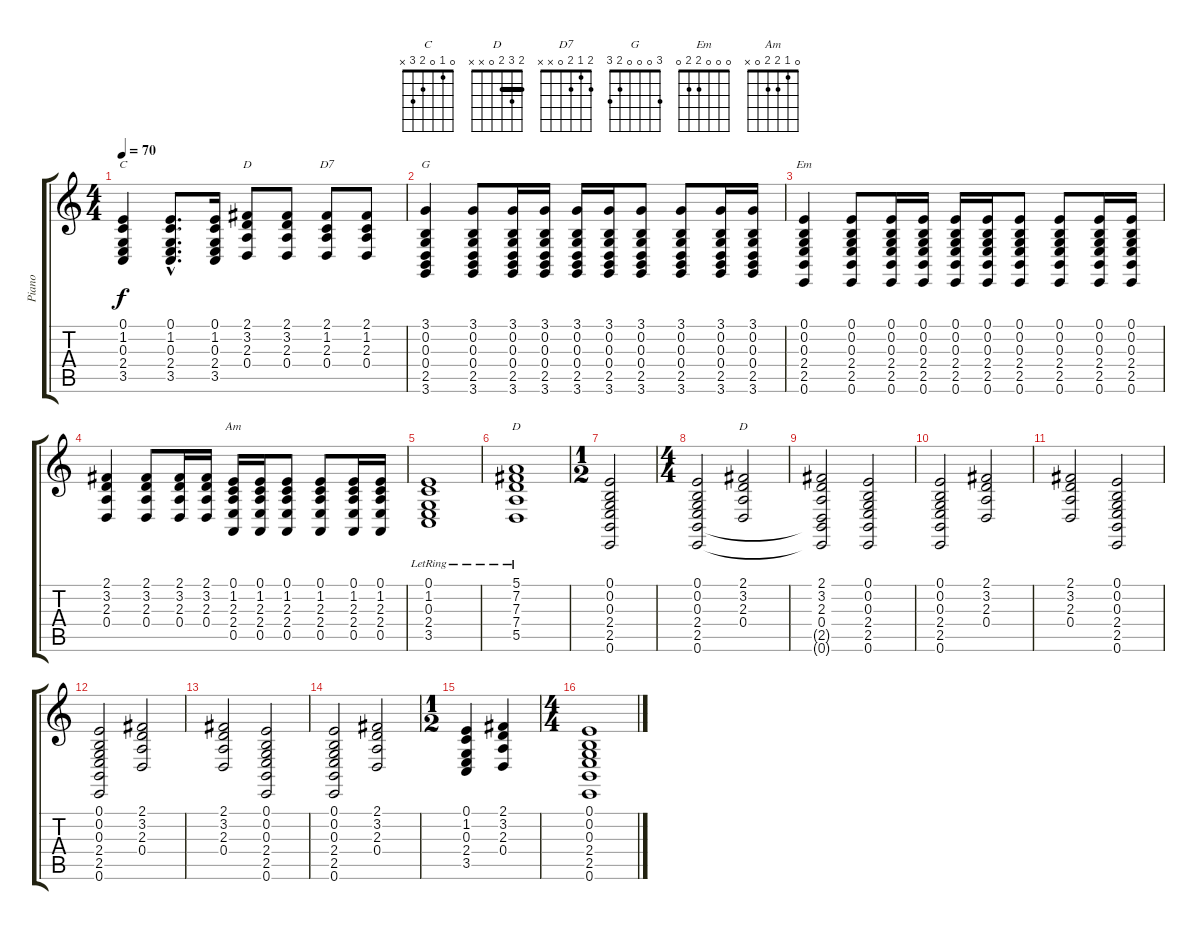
\track ("Piano" "Piano") {instrument acousticgrandpiano}
\staff {score tabs}
\tuning (E4 B3 G3 D3 A2 E2) {hide}
\chord ("C" 0 1 0 2 3 x)
\chord ("D" 2 3 2 0 x x)
\chord ("D7" 2 1 2 0 x x)
\chord ("G" 3 0 0 0 2 3)
\chord ("Em" 0 0 0 2 2 0)
\chord ("Am" 0 1 2 2 0 x)
\chord ("D" 5 7 7 7 5 x) {firstfret 5 barre 5}
\chord ("D" 2 3 2 0 x x) {barre 2}
\ts (4 4)
\tempo 70
\clef g2
\ks c
(0.1 1.2 0.3 2.4 3.5).4{ch "C" dy f} (0.1{hac} 1.2{hac} 0.3{hac} 2.4{hac} 3.5{hac}).8{d} (0.1 1.2 0.3 2.4 3.5).16 (2.1 3.2 2.3 0.4).8{ch "D"} (2.1 3.2 2.3 0.4).8 (2.1 1.2 2.3 0.4).8{ch "D7"} (2.1 1.2 2.3 0.4).8 |
(3.1 0.2 0.3 0.4 2.5 3.6).4{ch "G"} (3.1 0.2 0.3 0.4 2.5 3.6).8 (3.1 0.2 0.3 0.4 2.5 3.6).16 (3.1 0.2 0.3 0.4 2.5 3.6).16 (3.1 0.2 0.3 0.4 2.5 3.6).16 (3.1 0.2 0.3 0.4 2.5 3.6).16 (3.1 0.2 0.3 0.4 2.5 3.6).8 (3.1 0.2 0.3 0.4 2.5 3.6).8 (3.1 0.2 0.3 0.4 2.5 3.6).16 (3.1 0.2 0.3 0.4 2.5 3.6).16 |
(0.1 0.2 0.3 2.4 2.5 0.6).4{ch "Em"} (0.1 0.2 0.3 2.4 2.5 0.6).8 (0.1 0.2 0.3 2.4 2.5 0.6).16 (0.1 0.2 0.3 2.4 2.5 0.6).16 (0.1 0.2 0.3 2.4 2.5 0.6).16 (0.1 0.2 0.3 2.4 2.5 0.6).16 (0.1 0.2 0.3 2.4 2.5 0.6).8 (0.1 0.2 0.3 2.4 2.5 0.6).8 (0.1 0.2 0.3 2.4 2.5 0.6).16 (0.1 0.2 0.3 2.4 2.5 0.6).16 |
(2.1 3.2 2.3 0.4).4 (2.1 3.2 2.3 0.4).8 (2.1 3.2 2.3 0.4).16 (2.1 3.2 2.3 0.4).16 (0.1 1.2 2.3 2.4 0.5).16{ch "Am"} (0.1 1.2 2.3 2.4 0.5).16 (0.1 1.2 2.3 2.4 0.5).8 (0.1 1.2 2.3 2.4 0.5).8 (0.1 1.2 2.3 2.4 0.5).16 (0.1 1.2 2.3 2.4 0.5).16 |
(0.1{lr} 1.2{lr} 0.3{lr} 2.4{lr} 3.5{lr}).1 |
(5.1{lr} 7.2{lr} 7.3{lr} 7.4{lr} 5.5{lr}).1{ch "D"} |
\ts (1 2)
(0.1 0.2 0.3 2.4 2.5 0.6).2 |
\ts (4 4)
(0.1 0.2 0.3 2.4 2.5 0.6).2 (2.1 3.2 2.3 0.4).2{ch "D"} |
(2.1 3.2 2.3 0.4 2.5{t} 0.6{t}).2 (0.1 0.2 0.3 2.4 2.5 0.6).2 |
(0.1 0.2 0.3 2.4 2.5 0.6).2 (2.1 3.2 2.3 0.4).2 |
(2.1 3.2 2.3 0.4).2 (0.1 0.2 0.3 2.4 2.5 0.6).2 |
(0.1 0.2 0.3 2.4 2.5 0.6).2 (2.1 3.2 2.3 0.4).2 |
(2.1 3.2 2.3 0.4).2 (0.1 0.2 0.3 2.4 2.5 0.6).2 |
(0.1 0.2 0.3 2.4 2.5 0.6).2 (2.1 3.2 2.3 0.4).2 |
\ts (1 2)
(0.1 1.2 0.3 2.4 3.5).4 (2.1 3.2 2.3 0.4).4 |
\ts (4 4)
(0.1 0.2 0.3 2.4 2.5 0.6).1
